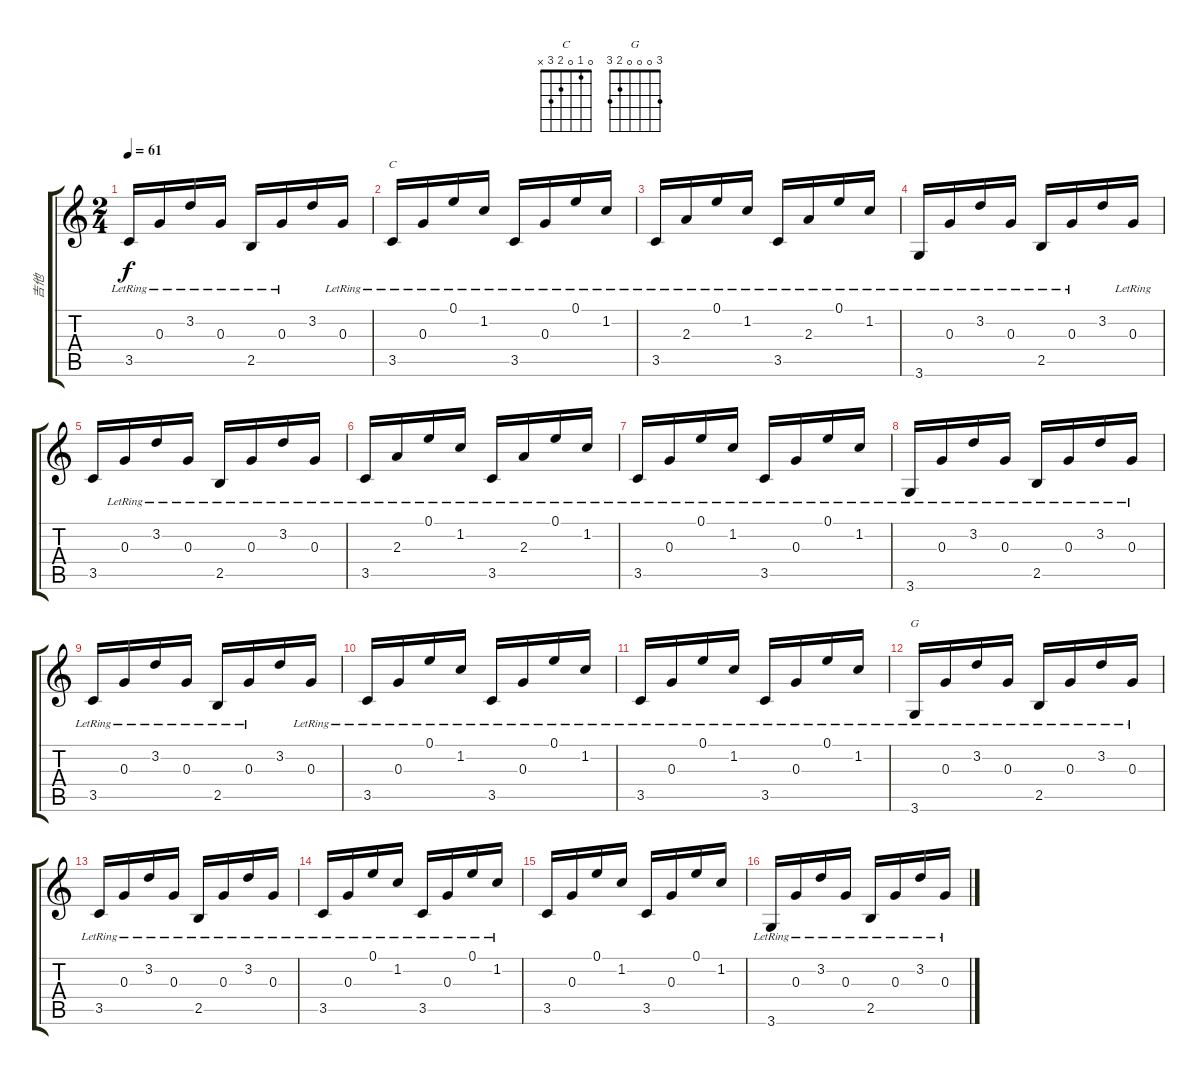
\track ("吉他" "吉他") {instrument electricguitarclean}
\staff {score tabs}
\tuning (E4 B3 G3 D3 A2 E2) {hide}
\chord ("C" 0 1 0 2 3 x)
\chord ("G" 3 0 0 0 2 3)
\ts (2 4)
\tempo 61
\clef g2
\ks c
3.5{lr}.16{dy f} 0.3{lr}.16 3.2{lr}.16 0.3{lr}.16 2.5{lr}.16 0.3{lr}.16 3.2.16 0.3{lr}.16 |
3.5{lr}.16{ch "C"} 0.3{lr}.16 0.1{lr}.16 1.2{lr}.16 3.5{lr}.16 0.3{lr}.16 0.1{lr}.16 1.2{lr}.16 |
3.5{lr}.16 2.3{lr}.16 0.1{lr}.16 1.2{lr}.16 3.5{lr}.16 2.3{lr}.16 0.1{lr}.16 1.2{lr}.16 |
3.6{lr}.16 0.3{lr}.16 3.2{lr}.16 0.3{lr}.16 2.5{lr}.16 0.3{lr}.16 3.2.16 0.3{lr}.16 |
3.5.16 0.3{lr}.16 3.2{lr}.16 0.3{lr}.16 2.5{lr}.16 0.3{lr}.16 3.2{lr}.16 0.3{lr}.16 |
3.5{lr}.16 2.3{lr}.16 0.1{lr}.16 1.2{lr}.16 3.5{lr}.16 2.3{lr}.16 0.1{lr}.16 1.2{lr}.16 |
3.5{lr}.16 0.3{lr}.16 0.1{lr}.16 1.2{lr}.16 3.5{lr}.16 0.3{lr}.16 0.1{lr}.16 1.2{lr}.16 |
3.6{lr}.16 0.3{lr}.16 3.2{lr}.16 0.3{lr}.16 2.5{lr}.16 0.3{lr}.16 3.2{lr}.16 0.3{lr}.16 |
3.5{lr}.16 0.3{lr}.16 3.2{lr}.16 0.3{lr}.16 2.5{lr}.16 0.3{lr}.16 3.2.16 0.3{lr}.16 |
3.5{lr}.16 0.3{lr}.16 0.1{lr}.16 1.2{lr}.16 3.5{lr}.16 0.3{lr}.16 0.1{lr}.16 1.2{lr}.16 |
3.5{lr}.16 0.3{lr}.16 0.1{lr}.16 1.2{lr}.16 3.5{lr}.16 0.3{lr}.16 0.1{lr}.16 1.2{lr}.16 |
3.6{lr}.16{ch "G"} 0.3{lr}.16 3.2{lr}.16 0.3{lr}.16 2.5{lr}.16 0.3{lr}.16 3.2{lr}.16 0.3{lr}.16 |
3.5{lr}.16 0.3{lr}.16 3.2{lr}.16 0.3{lr}.16 2.5{lr}.16 0.3{lr}.16 3.2{lr}.16 0.3{lr}.16 |
3.5{lr}.16 0.3{lr}.16 0.1{lr}.16 1.2{lr}.16 3.5{lr}.16 0.3{lr}.16 0.1{lr}.16 1.2{lr}.16 |
3.5.16 0.3.16 0.1.16 1.2.16 3.5.16 0.3.16 0.1.16 1.2.16 |
3.6{lr}.16 0.3{lr}.16 3.2{lr}.16 0.3{lr}.16 2.5{lr}.16 0.3{lr}.16 3.2{lr}.16 0.3{lr}.16
